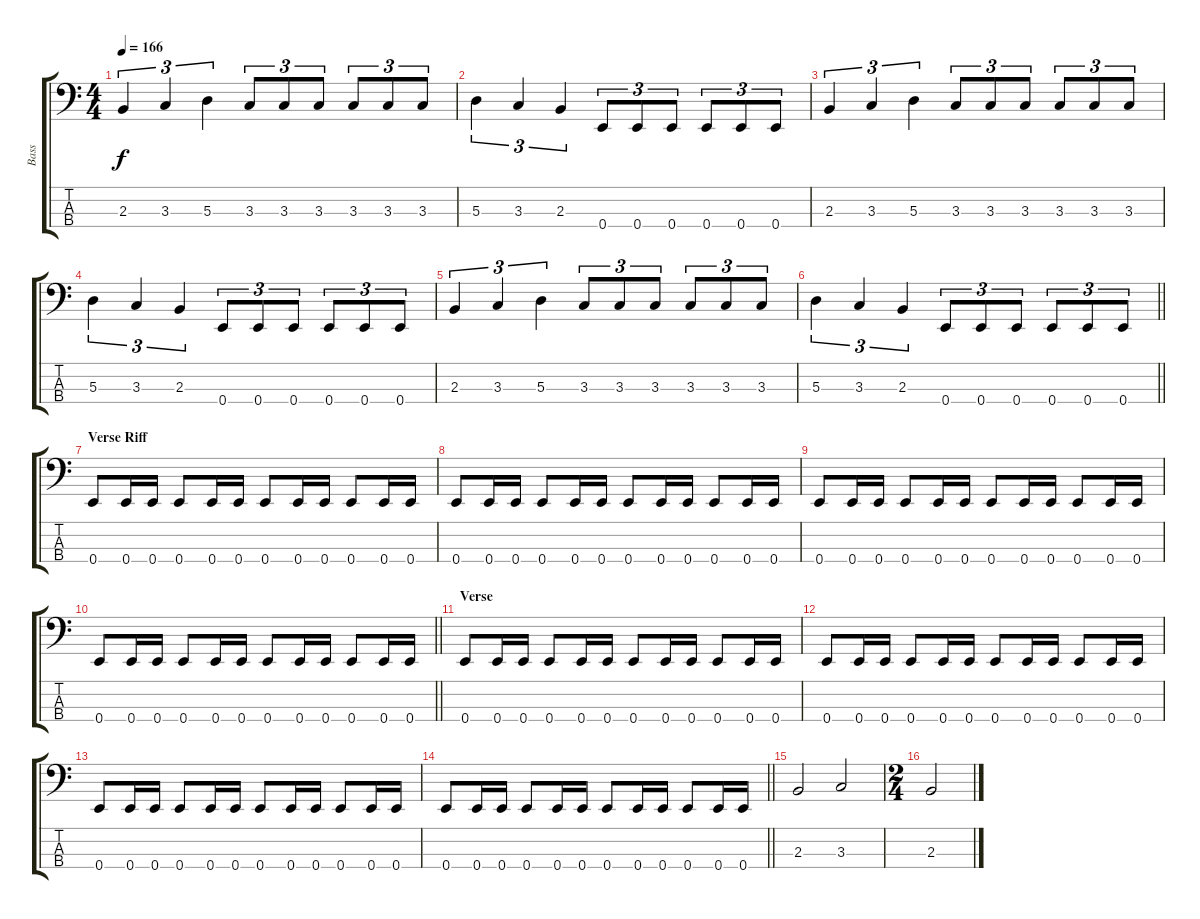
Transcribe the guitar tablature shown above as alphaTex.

\track ("Bass" "Bass") {instrument electricbasspick}
\staff {score tabs}
\tuning (G2 D2 A1 E1) {hide}
\ts (4 4)
\tempo 166
\clef f4
\ks c
2.3.4{tu (3 2) dy f} 3.3.4{tu (3 2)} 5.3.4{tu (3 2)} 3.3.8{tu (3 2)} 3.3.8{tu (3 2)} 3.3.8{tu (3 2)} 3.3.8{tu (3 2)} 3.3.8{tu (3 2)} 3.3.8{tu (3 2)} |
5.3.4{tu (3 2)} 3.3.4{tu (3 2)} 2.3.4{tu (3 2)} 0.4.8{tu (3 2)} 0.4.8{tu (3 2)} 0.4.8{tu (3 2)} 0.4.8{tu (3 2)} 0.4.8{tu (3 2)} 0.4.8{tu (3 2)} |
2.3.4{tu (3 2)} 3.3.4{tu (3 2)} 5.3.4{tu (3 2)} 3.3.8{tu (3 2)} 3.3.8{tu (3 2)} 3.3.8{tu (3 2)} 3.3.8{tu (3 2)} 3.3.8{tu (3 2)} 3.3.8{tu (3 2)} |
5.3.4{tu (3 2)} 3.3.4{tu (3 2)} 2.3.4{tu (3 2)} 0.4.8{tu (3 2)} 0.4.8{tu (3 2)} 0.4.8{tu (3 2)} 0.4.8{tu (3 2)} 0.4.8{tu (3 2)} 0.4.8{tu (3 2)} |
2.3.4{tu (3 2)} 3.3.4{tu (3 2)} 5.3.4{tu (3 2)} 3.3.8{tu (3 2)} 3.3.8{tu (3 2)} 3.3.8{tu (3 2)} 3.3.8{tu (3 2)} 3.3.8{tu (3 2)} 3.3.8{tu (3 2)} |
\barLineRight lightlight
5.3.4{tu (3 2)} 3.3.4{tu (3 2)} 2.3.4{tu (3 2)} 0.4.8{tu (3 2)} 0.4.8{tu (3 2)} 0.4.8{tu (3 2)} 0.4.8{tu (3 2)} 0.4.8{tu (3 2)} 0.4.8{tu (3 2)} |
\section ("" "Verse Riff")
0.4.8 0.4.16 0.4.16 0.4.8 0.4.16 0.4.16 0.4.8 0.4.16 0.4.16 0.4.8 0.4.16 0.4.16 |
0.4.8 0.4.16 0.4.16 0.4.8 0.4.16 0.4.16 0.4.8 0.4.16 0.4.16 0.4.8 0.4.16 0.4.16 |
0.4.8 0.4.16 0.4.16 0.4.8 0.4.16 0.4.16 0.4.8 0.4.16 0.4.16 0.4.8 0.4.16 0.4.16 |
\barLineRight lightlight
0.4.8 0.4.16 0.4.16 0.4.8 0.4.16 0.4.16 0.4.8 0.4.16 0.4.16 0.4.8 0.4.16 0.4.16 |
\section ("" "Verse")
0.4.8 0.4.16 0.4.16 0.4.8 0.4.16 0.4.16 0.4.8 0.4.16 0.4.16 0.4.8 0.4.16 0.4.16 |
0.4.8 0.4.16 0.4.16 0.4.8 0.4.16 0.4.16 0.4.8 0.4.16 0.4.16 0.4.8 0.4.16 0.4.16 |
0.4.8 0.4.16 0.4.16 0.4.8 0.4.16 0.4.16 0.4.8 0.4.16 0.4.16 0.4.8 0.4.16 0.4.16 |
\barLineRight lightlight
0.4.8 0.4.16 0.4.16 0.4.8 0.4.16 0.4.16 0.4.8 0.4.16 0.4.16 0.4.8 0.4.16 0.4.16 |
2.3.2 3.3.2 |
\ts (2 4)
2.3.2
